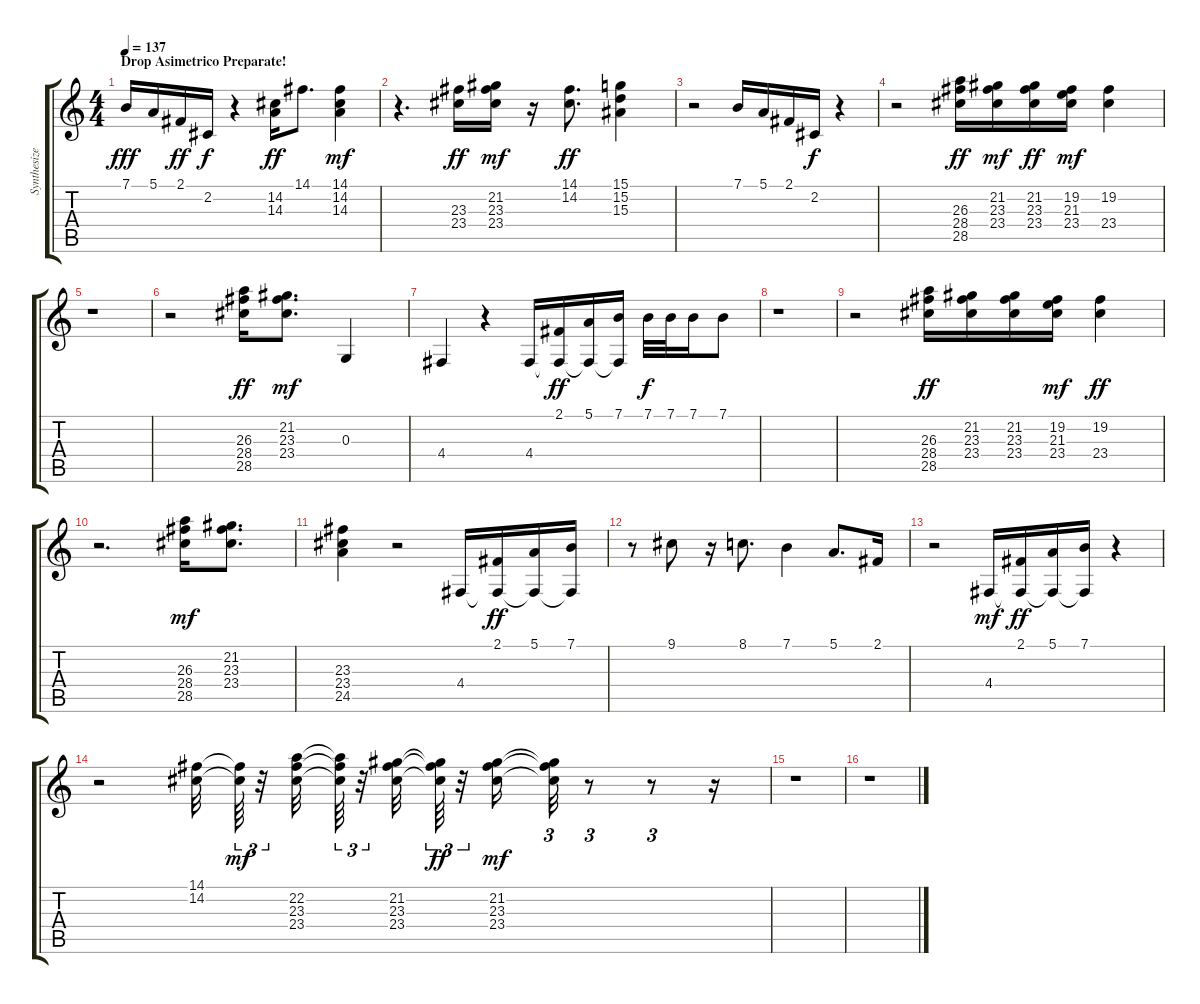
\track ("Synthesizer" "Synthesize") {instrument pad3polysynth}
\staff {score tabs}
\tuning (E4 B3 G3 D3 A2 E2) {hide}
\ts (4 4)
\section ("" "Drop Asimetrico Preparate!")
\tempo 137
\clef g2
\ks c
7.1.16{dy fff} 5.1.16 2.1.16{dy ff} 2.2.16{dy f} r.4 (14.2 14.3).16{dy ff} 14.1.8{d} (14.1 14.2 14.3).4{dy mf} |
r.4{d} (23.3 23.4).16{dy ff} (21.2 23.3 23.4).16{dy mf} r.16 (14.1 14.2).8{d dy ff} (15.1 15.2 15.3).4 |
r.2 7.1.16 5.1.16 2.1.16 2.2.16{dy f} r.4 |
r.2 (26.3 28.4 28.5).16{dy ff} (21.2 23.3 23.4).16{dy mf} (21.2 23.3 23.4).16{dy ff} (19.2 21.3 23.4).16{dy mf} (19.2 23.4).4 |
r.1 |
r.2 (26.3 28.4 28.5).16{dy ff} (21.2 23.3 23.4).8{d dy mf} 0.3.4 |
4.4.4 r.4 4.4.16 (2.1 4.4{t}).16{dy ff} (5.1 4.4{t}).16 (7.1 4.4{t}).16 7.1.32{dy f} 7.1.32 7.1.16 7.1.8 |
r.1 |
r.2 (26.3 28.4 28.5).16{dy ff} (21.2 23.3 23.4).16 (21.2 23.3 23.4).16 (19.2 21.3 23.4).16{dy mf} (19.2 23.4).4{dy ff} |
r.2{d} (26.3 28.4 28.5).16{dy mf} (21.2 23.3 23.4).8{d} |
(23.3 23.4 24.5).4 r.2 4.4.16 (2.1 4.4{t}).16{dy ff} (5.1 4.4{t}).16 (7.1 4.4{t}).16 |
r.8 9.1.8 r.16 8.1.8{d} 7.1.4 5.1.8{d} 2.1.16 |
r.2 4.4.16{dy mf} (2.1 4.4{t}).16{dy ff} (5.1 4.4{t}).16 (7.1 4.4{t}).16 r.4 |
r.2 (14.1 14.2).32 (14.1{t} 14.2{t}).64{tu (3 2) dy mf} r.32{tu (3 2)} (22.2 23.3 23.4).32 (22.2{t} 23.3{t} 23.4{t}).64{tu (3 2)} r.32{tu (3 2)} (21.2 23.3 23.4).32 (21.2{t} 23.3{t} 23.4{t}).64{tu (3 2) dy ff} r.32{tu (3 2)} (21.2 23.3 23.4).16{dy mf} (21.2{t} 23.3{t} 23.4{t}).32{tu (3 2)} r.8{tu (3 2)} r.8{tu (3 2)} r.16 |
r.1 |
r.1
